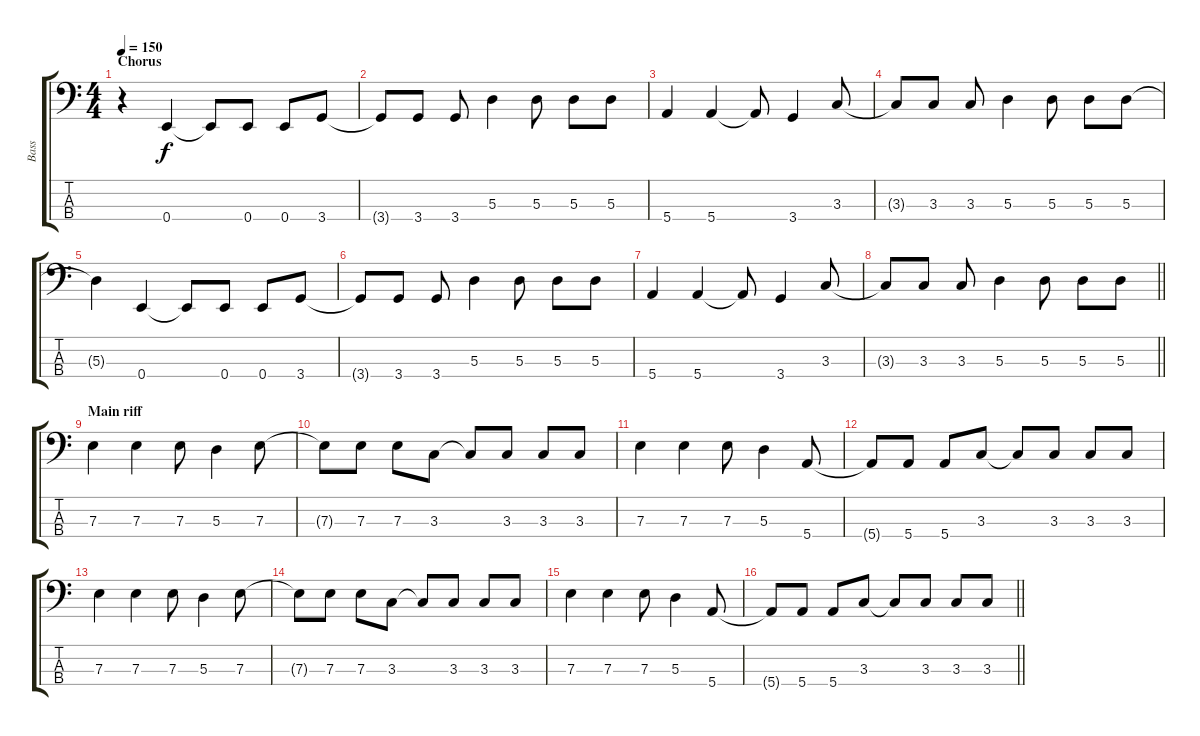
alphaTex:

\track ("Bass" "Bass") {instrument electricbassfinger}
\staff {score tabs}
\tuning (G2 D2 A1 E1) {hide}
\ts (4 4)
\section ("" "Chorus")
\tempo 150
\clef f4
\ks c
r.4{dy f} 0.4.4 0.4{t}.8 0.4.8 0.4.8 3.4.8 |
3.4{t}.8 3.4.8 3.4.8 5.3.4 5.3.8 5.3.8 5.3.8 |
5.4.4 5.4.4 5.4{t}.8 3.4.4 3.3.8 |
3.3{t}.8 3.3.8 3.3.8 5.3.4 5.3.8 5.3.8 5.3.8 |
5.3{t}.4 0.4.4 0.4{t}.8 0.4.8 0.4.8 3.4.8 |
3.4{t}.8 3.4.8 3.4.8 5.3.4 5.3.8 5.3.8 5.3.8 |
5.4.4 5.4.4 5.4{t}.8 3.4.4 3.3.8 |
\barLineRight lightlight
3.3{t}.8 3.3.8 3.3.8 5.3.4 5.3.8 5.3.8 5.3.8 |
\section ("" "Main riff")
7.3.4 7.3.4 7.3.8 5.3.4 7.3.8 |
7.3{t}.8 7.3.8 7.3.8 3.3.8 3.3{t}.8 3.3.8 3.3.8 3.3.8 |
7.3.4 7.3.4 7.3.8 5.3.4 5.4.8 |
5.4{t}.8 5.4.8 5.4.8 3.3.8 3.3{t}.8 3.3.8 3.3.8 3.3.8 |
7.3.4 7.3.4 7.3.8 5.3.4 7.3.8 |
7.3{t}.8 7.3.8 7.3.8 3.3.8 3.3{t}.8 3.3.8 3.3.8 3.3.8 |
7.3.4 7.3.4 7.3.8 5.3.4 5.4.8 |
\barLineRight lightlight
5.4{t}.8 5.4.8 5.4.8 3.3.8 3.3{t}.8 3.3.8 3.3.8 3.3.8
